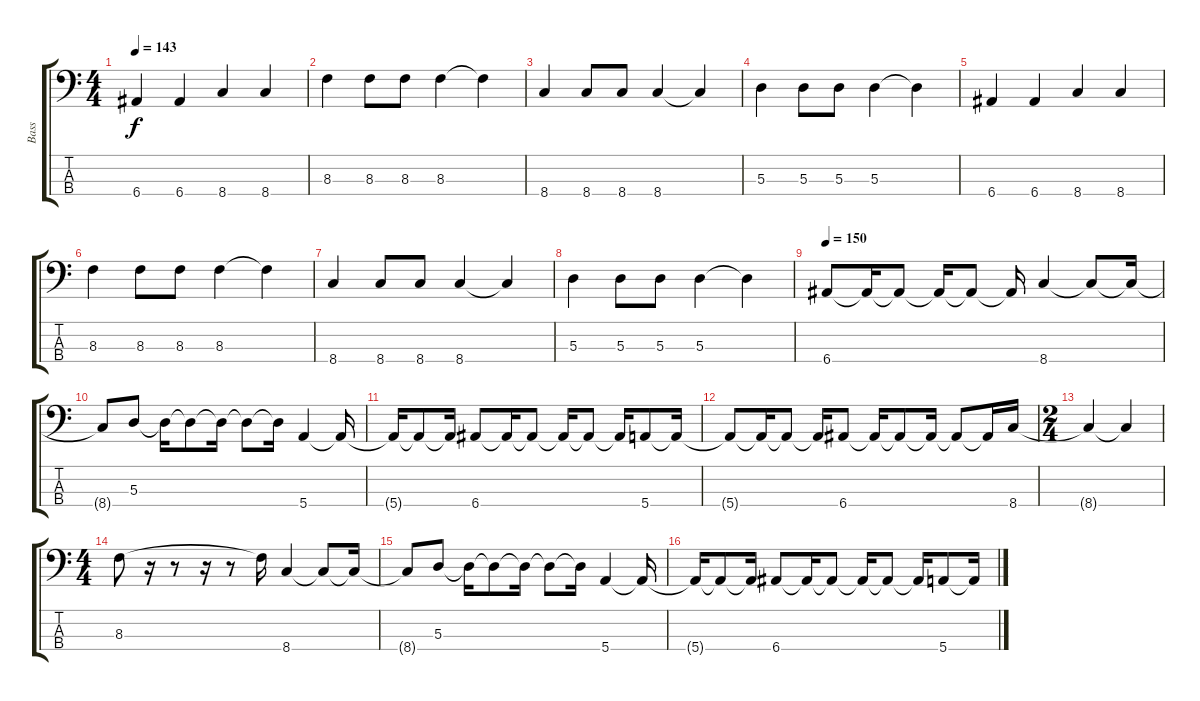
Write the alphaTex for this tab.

\track ("Bass" "Bass") {instrument electricbassfinger}
\staff {score tabs}
\tuning (G2 D2 A1 E1) {hide}
\ts (4 4)
\tempo 143
\clef f4
\ks c
6.4.4{dy f} 6.4.4 8.4.4 8.4.4 |
8.3.4 8.3.8 8.3.8 8.3.4 8.3{t}.4 |
8.4.4 8.4.8 8.4.8 8.4.4 8.4{t}.4 |
5.3.4 5.3.8 5.3.8 5.3.4 5.3{t}.4 |
6.4.4 6.4.4 8.4.4 8.4.4 |
8.3.4 8.3.8 8.3.8 8.3.4 8.3{t}.4 |
8.4.4 8.4.8 8.4.8 8.4.4 8.4{t}.4 |
5.3.4 5.3.8 5.3.8 5.3.4 5.3{t}.4 |
\tempo 150
6.4.8 6.4{t}.16 6.4{t}.8 6.4{t}.16 6.4{t}.8 6.4{t}.16 8.4.4 8.4{t}.8 8.4{t}.16 |
8.4{t}.8 5.3.8 5.3{t}.16 5.3{t}.8 5.3{t}.16 5.3{t}.8 5.3{t}.16 5.4.4 5.4{t}.16 |
5.4{t}.16 5.4{t}.8 5.4{t}.16 6.4.8 6.4{t}.16 6.4{t}.8 6.4{t}.16 6.4{t}.8 6.4{t}.16 5.4.8 5.4{t}.16 |
5.4{t}.8 5.4{t}.16 5.4{t}.8 5.4{t}.16 6.4.8 6.4{t}.16 6.4{t}.8 6.4{t}.16 6.4{t}.8 6.4{t}.16 8.4.16 |
\ts (2 4)
8.4{t}.4 8.4{t}.4 |
\ts (4 4)
8.3.8 r.16 r.8 r.16 r.8 8.3{t}.16 8.4.4 8.4{t}.8 8.4{t}.16 |
8.4{t}.8 5.3.8 5.3{t}.16 5.3{t}.8 5.3{t}.16 5.3{t}.8 5.3{t}.16 5.4.4 5.4{t}.16 |
5.4{t}.16 5.4{t}.8 5.4{t}.16 6.4.8 6.4{t}.16 6.4{t}.8 6.4{t}.16 6.4{t}.8 6.4{t}.16 5.4.8 5.4{t}.16
